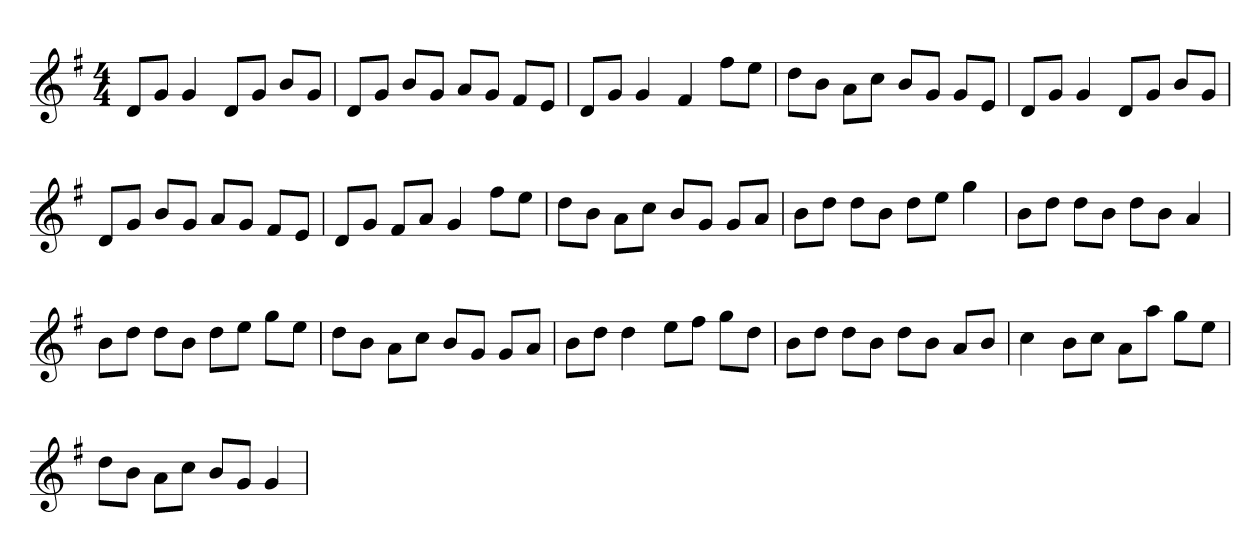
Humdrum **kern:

**kern
*part1
*staff1
*clefG2
*k[f#]
*G:
*M4/4
=1
8dL
8gJ
4g
8dL
8gJ
8bL
8gJ
=
8dL
8gJ
8bL
8gJ
8aL
8gJ
8f#L
8eJ
=
8dL
8gJ
4g
4f#
8ff#L
8eeJ
=
8ddL
8bJ
8aL
8ccJ
8bL
8gJ
8gL
8eJ
=
8dL
8gJ
4g
8dL
8gJ
8bL
8gJ
=
8dL
8gJ
8bL
8gJ
8aL
8gJ
8f#L
8eJ
=
8dL
8gJ
8f#L
8aJ
4g
8ff#L
8eeJ
=
8ddL
8bJ
8aL
8ccJ
8bL
8gJ
8gL
8aJ
=
8bL
8ddJ
8ddL
8bJ
8ddL
8eeJ
4gg
=
8bL
8ddJ
8ddL
8bJ
8ddL
8bJ
4a
=
8bL
8ddJ
8ddL
8bJ
8ddL
8eeJ
8ggL
8eeJ
=
8ddL
8bJ
8aL
8ccJ
8bL
8gJ
8gL
8aJ
=
8bL
8ddJ
4dd
8eeL
8ff#J
8ggL
8ddJ
=
8bL
8ddJ
8ddL
8bJ
8ddL
8bJ
8aL
8bJ
=
4cc
8bL
8ccJ
8aL
8aaJ
8ggL
8eeJ
=
8ddL
8bJ
8aL
8ccJ
8bL
8gJ
4g
=
*-
